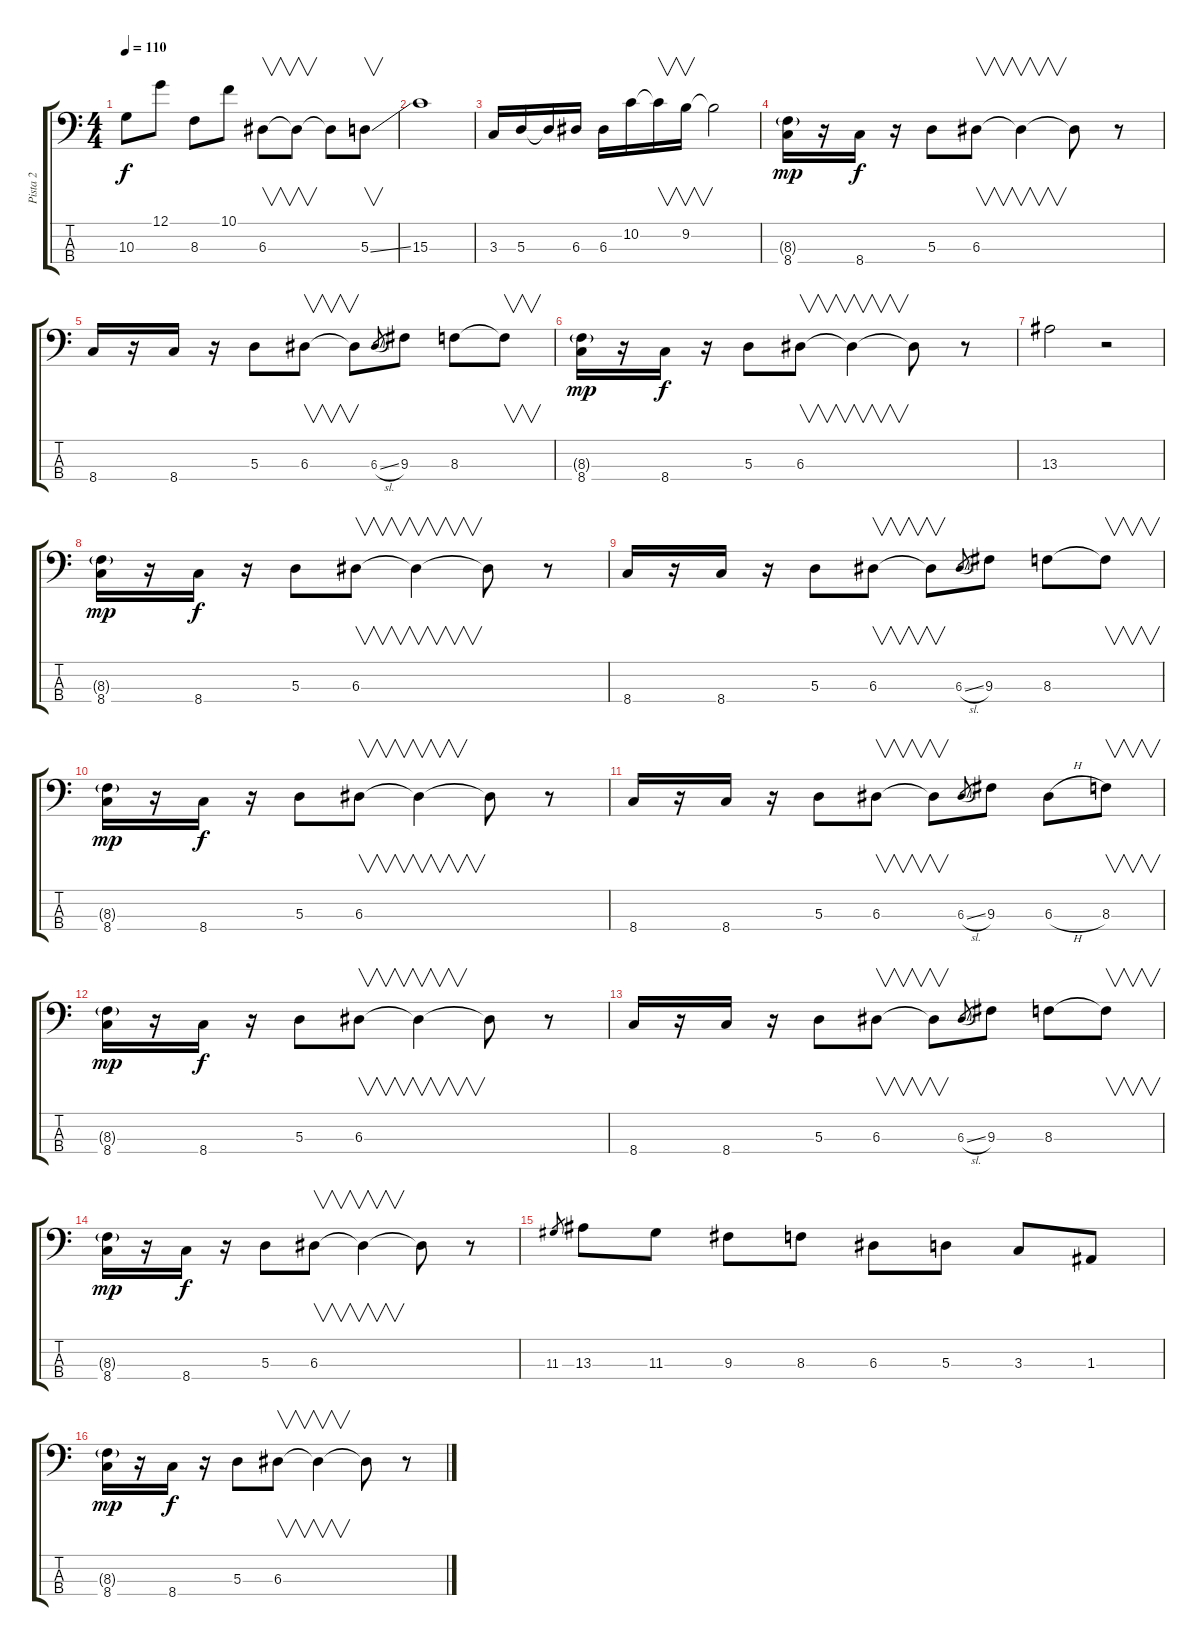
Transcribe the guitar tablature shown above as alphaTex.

\track ("Pista 2" "Pista 2") {instrument electricbasspick}
\staff {score tabs}
\tuning (G2 D2 A1 E1) {hide}
\ts (4 4)
\tempo 110
\clef f4
\ks c
10.3.8{dy f} 12.1.8 8.3.8 10.1.8 6.3.8{v} 6.3{t}.8{v} 6.3{t}.8 5.3{ss}.8{v} |
15.3.1 |
3.3.16 5.3.16 5.3{t}.16 6.3.16 6.3.16 10.2.16 10.2{t}.16{v} 9.2.16{v} 9.2{t}.2 |
(8.3{g} 8.4).16{dy mp} r.16 8.4.16{dy f} r.16 5.3.8 6.3.8{v} 6.3{t}.4{v} 6.3{t}.8 r.8 |
8.4.16 r.16 8.4.16 r.16 5.3.8 6.3.8{v} 6.3{t}.8{v} 6.3{sl}.8{gr} 9.3.8 8.3.8 8.3{t}.8{v} |
(8.3{g} 8.4).16{dy mp} r.16 8.4.16{dy f} r.16 5.3.8 6.3.8{v} 6.3{t}.4{v} 6.3{t}.8 r.8 |
13.3.2 r.2 |
(8.3{g} 8.4).16{dy mp} r.16 8.4.16{dy f} r.16 5.3.8 6.3.8{v} 6.3{t}.4{v} 6.3{t}.8 r.8 |
8.4.16 r.16 8.4.16 r.16 5.3.8 6.3.8{v} 6.3{t}.8{v} 6.3{sl}.8{gr} 9.3.8 8.3.8 8.3{t}.8{v} |
(8.3{g} 8.4).16{dy mp} r.16 8.4.16{dy f} r.16 5.3.8 6.3.8{v} 6.3{t}.4{v} 6.3{t}.8 r.8 |
8.4.16 r.16 8.4.16 r.16 5.3.8 6.3.8{v} 6.3{t}.8{v} 6.3{sl}.8{gr} 9.3.8 6.3{h}.8 8.3.8{v} |
(8.3{g} 8.4).16{dy mp} r.16 8.4.16{dy f} r.16 5.3.8 6.3.8{v} 6.3{t}.4{v} 6.3{t}.8 r.8 |
8.4.16 r.16 8.4.16 r.16 5.3.8 6.3.8{v} 6.3{t}.8{v} 6.3{sl}.8{gr} 9.3.8 8.3.8 8.3{t}.8{v} |
(8.3{g} 8.4).16{dy mp} r.16 8.4.16{dy f} r.16 5.3.8 6.3.8{v} 6.3{t}.4{v} 6.3{t}.8 r.8 |
11.3.8{gr} 13.3.8 11.3.8 9.3.8 8.3.8 6.3.8 5.3.8 3.3.8 1.3.8 |
(8.3{g} 8.4).16{dy mp} r.16 8.4.16{dy f} r.16 5.3.8 6.3.8{v} 6.3{t}.4{v} 6.3{t}.8 r.8
